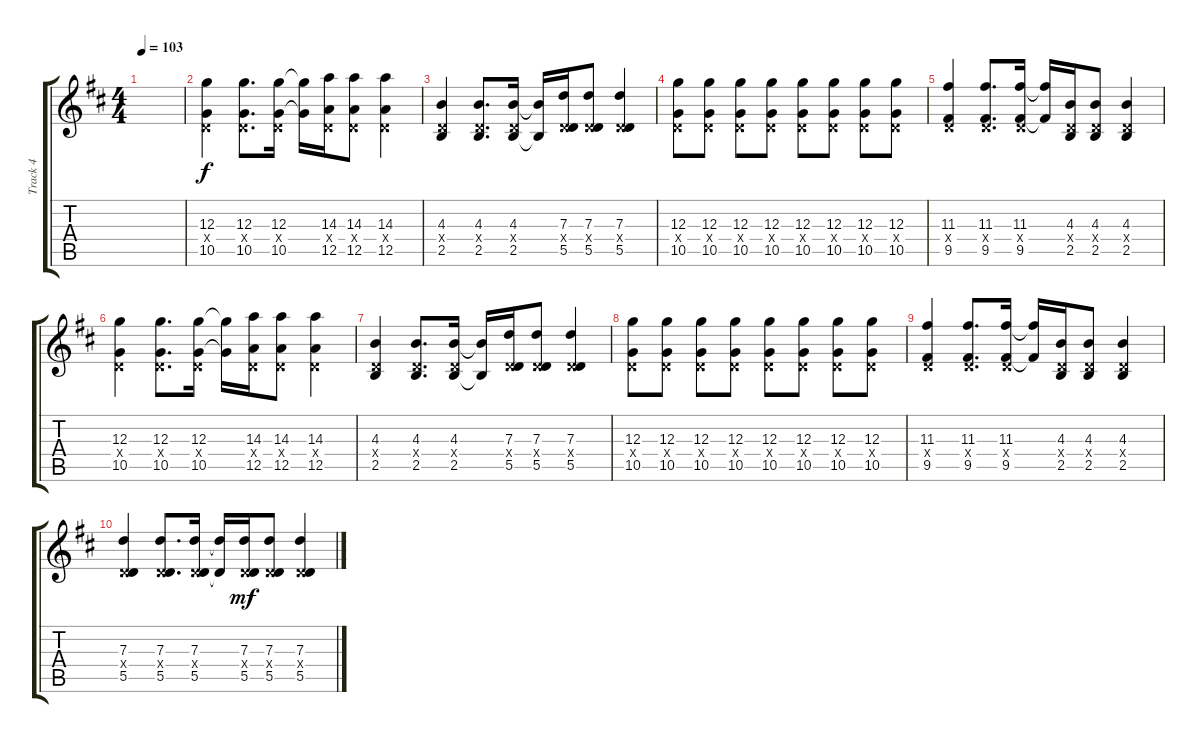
\track ("Track 4" "Track 4") {instrument overdrivenguitar}
\staff {score tabs}
\tuning (E4 B3 G3 D3 A2 D2) {hide}
\ts (4 4)
\tempo 103
\clef g2
\ks d
|
(12.3 0.4{x} 10.5).4 (12.3 0.4{x} 10.5).8{d} (12.3 0.4{x} 10.5).16 (12.3{t} 10.5{t}).16 (14.3 0.4{x} 12.5).16 (14.3 0.4{x} 12.5).8 (14.3 0.4{x} 12.5).4 |
(4.3 0.4{x} 2.5).4 (4.3 0.4{x} 2.5).8{d} (4.3 0.4{x} 2.5).16 (4.3{t} 2.5{t}).16 (7.3 0.4{x} 5.5).16 (7.3 0.4{x} 5.5).8 (7.3 0.4{x} 5.5).4 |
(12.3 0.4{x} 10.5).8 (12.3 0.4{x} 10.5).8 (12.3 0.4{x} 10.5).8 (12.3 0.4{x} 10.5).8 (12.3 0.4{x} 10.5).8 (12.3 0.4{x} 10.5).8 (12.3 0.4{x} 10.5).8 (12.3 0.4{x} 10.5).8 |
(11.3 0.4{x} 9.5).4 (11.3 0.4{x} 9.5).8{d} (11.3 0.4{x} 9.5).16 (11.3{t} 9.5{t}).16 (4.3 0.4{x} 2.5).16 (4.3 0.4{x} 2.5).8 (4.3 0.4{x} 2.5).4 |
(12.3 0.4{x} 10.5).4 (12.3 0.4{x} 10.5).8{d} (12.3 0.4{x} 10.5).16 (12.3{t} 10.5{t}).16 (14.3 0.4{x} 12.5).16 (14.3 0.4{x} 12.5).8 (14.3 0.4{x} 12.5).4 |
(4.3 0.4{x} 2.5).4 (4.3 0.4{x} 2.5).8{d} (4.3 0.4{x} 2.5).16 (4.3{t} 2.5{t}).16 (7.3 0.4{x} 5.5).16 (7.3 0.4{x} 5.5).8 (7.3 0.4{x} 5.5).4 |
(12.3 0.4{x} 10.5).8 (12.3 0.4{x} 10.5).8 (12.3 0.4{x} 10.5).8 (12.3 0.4{x} 10.5).8 (12.3 0.4{x} 10.5).8 (12.3 0.4{x} 10.5).8 (12.3 0.4{x} 10.5).8 (12.3 0.4{x} 10.5).8 |
(11.3 0.4{x} 9.5).4 (11.3 0.4{x} 9.5).8{d} (11.3 0.4{x} 9.5).16 (11.3{t} 9.5{t}).16 (4.3 0.4{x} 2.5).16 (4.3 0.4{x} 2.5).8 (4.3 0.4{x} 2.5).4 |
(7.3 0.4{x} 5.5).4 (7.3 0.4{x} 5.5).8{d} (7.3 0.4{x} 5.5).16 (7.3{t} 5.5{t}).16{dy f} (7.3 0.4{x} 5.5).16{dy mf} (7.3 0.4{x} 5.5).8 (7.3 0.4{x} 5.5).4
